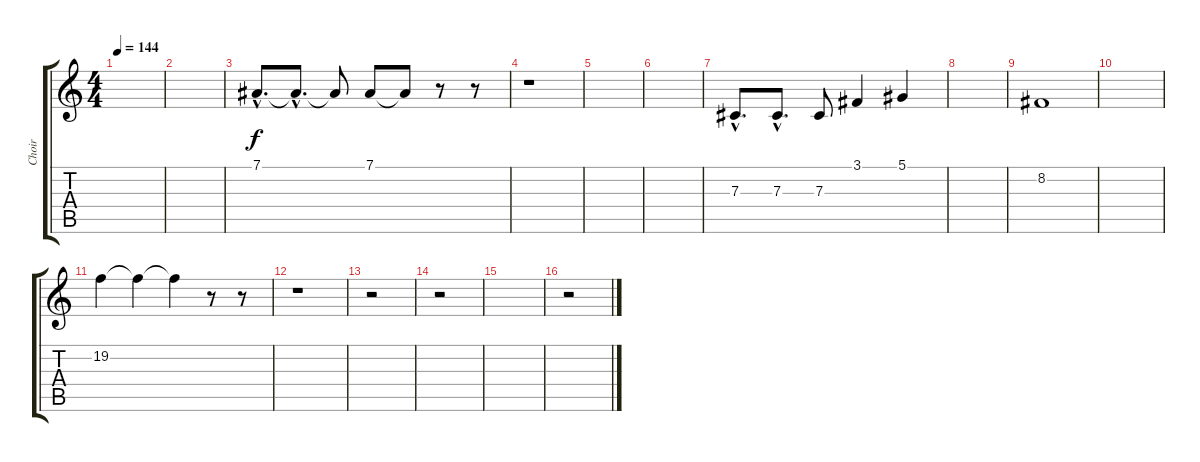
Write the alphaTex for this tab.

\track ("Choir" "Choir") {instrument choiraahs}
\staff {score tabs}
\tuning (Eb4 Bb3 Gb3 Db3 Ab2 Eb2) {hide}
\ts (4 4)
\tempo 144
\clef g2
\ks c
|
|
7.1{hac}.8{d} 7.1{hac t}.8{d} 7.1{t}.8 7.1.8 7.1{t}.8 r.8 r.8 |
r.1 |
|
|
7.3{hac}.8{d} 7.3{hac}.8{d} 7.3.8 3.1.4 5.1.4 |
|
8.2.1 |
|
19.2.4 19.2{t}.4 19.2{t}.4 r.8 r.8 |
r.1 |
r.2 |
r.2 |
|
r.2
